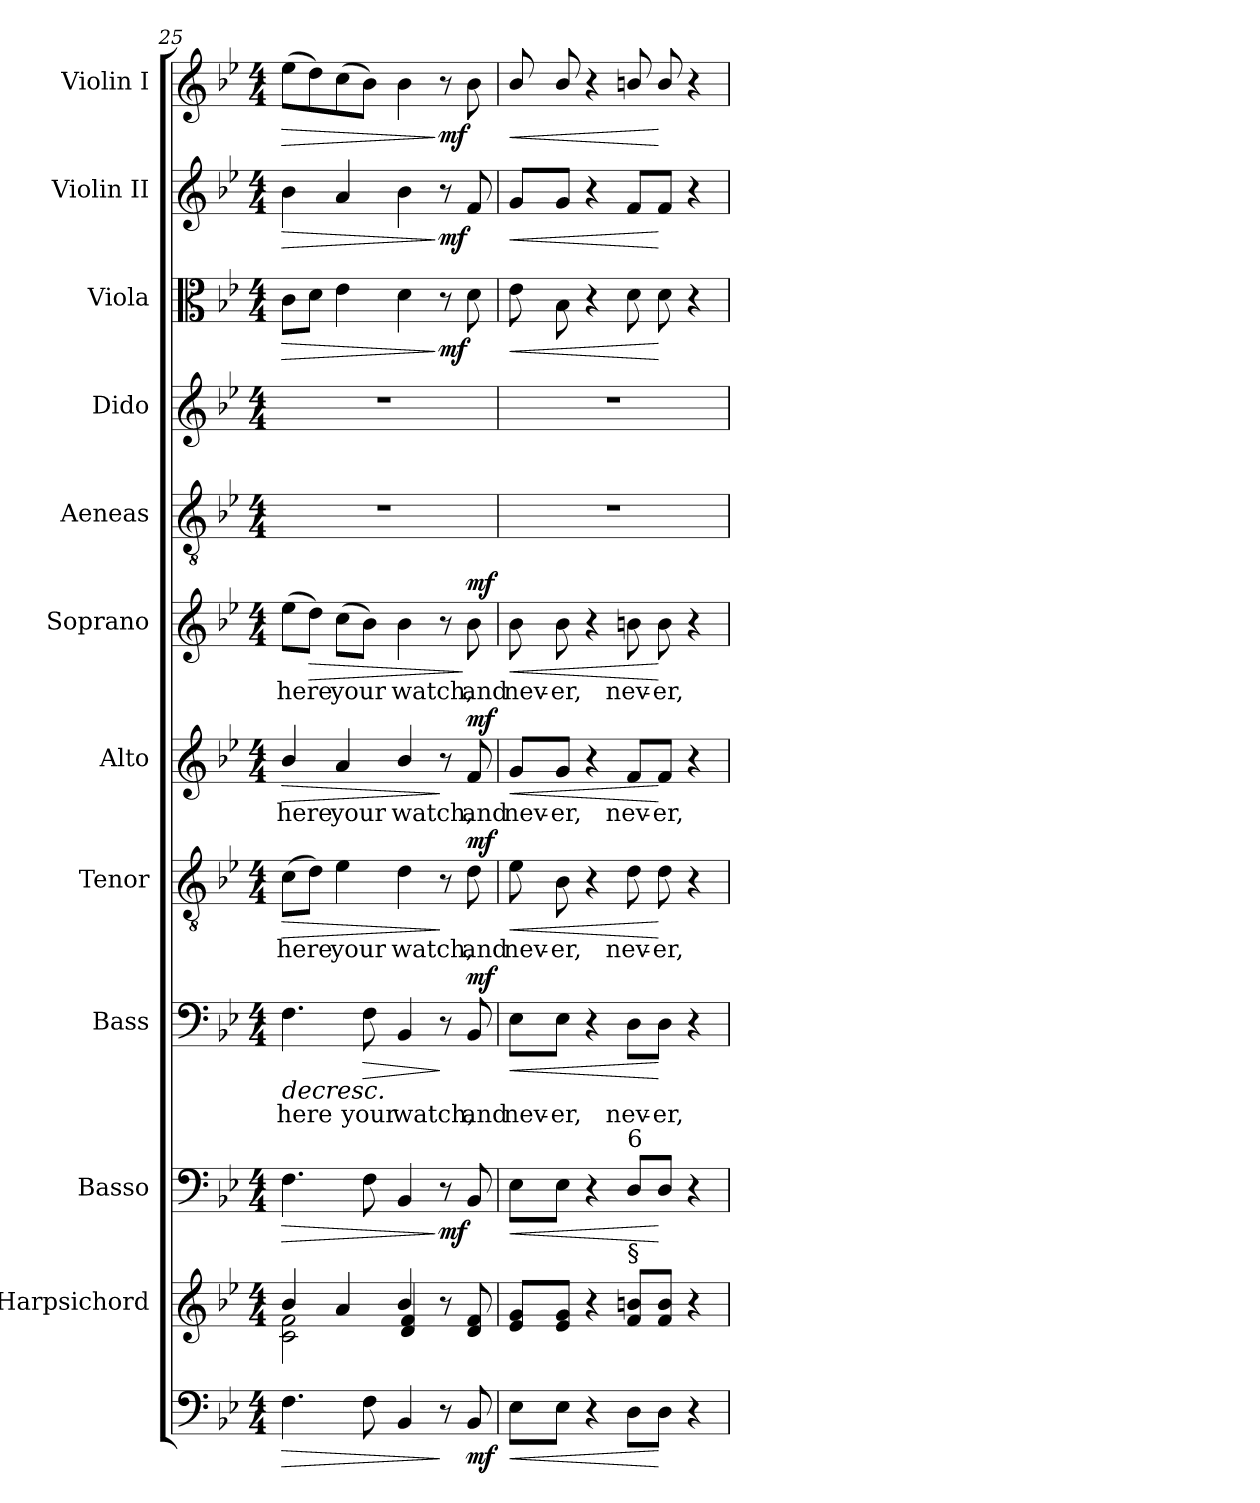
**kern	**dynam	**kern	**kern	**dynam	**kern	**text	**dynam	**kern	**text	**dynam	**kern	**text	**dynam	**kern	**text	**dynam	**kern	**kern	**kern	**dynam	**kern	**dynam	**kern	**dynam
*part12	*part12	*part11	*part10	*part10	*part9	*part9	*part9	*part8	*part8	*part8	*part7	*part7	*part7	*part6	*part6	*part6	*part5	*part4	*part3	*part3	*part2	*part2	*part1	*part1
*staff12	*staff12	*staff11	*staff10	*staff10	*staff9	*staff9	*staff9	*staff8	*staff8	*staff8	*staff7	*staff7	*staff7	*staff6	*staff6	*staff6	*staff5	*staff4	*staff3	*staff3	*staff2	*staff2	*staff1	*staff1
*	*	*I"Harpsichord	*I"Basso	*	*I"Bass	*	*	*I"Tenor	*	*	*I"Alto	*	*	*I"Soprano	*	*	*I"Aeneas	*I"Dido	*I"Viola	*	*I"Violin II	*	*I"Violin I	*
*	*	*I'Hpsc.	*I'Basso	*	*I'B.	*	*	*I'T.	*	*	*I'A.	*	*	*I'S.	*	*	*	*	*I'Viola	*	*I'Vln. II	*	*I'Vln. I	*
*clefF4	*	*clefG2	*clefF4	*	*clefF4	*	*	*clefGv2	*	*	*clefG2	*	*	*clefG2	*	*	*clefGv2	*clefG2	*clefC3	*	*clefG2	*	*clefG2	*
*	*	*	*	*	*	*	*	*ITrd7c12	*	*	*	*	*	*	*	*	*ITrd7c12	*	*	*	*	*	*	*
*k[b-e-]	*	*k[b-e-]	*k[b-e-]	*	*k[b-e-]	*	*	*k[b-e-]	*	*	*k[b-e-]	*	*	*k[b-e-]	*	*	*k[b-e-]	*k[b-e-]	*k[b-e-]	*	*k[b-e-]	*	*k[b-e-]	*
*g:	*	*g:	*g:	*	*g:	*	*	*g:	*	*	*g:	*	*	*g:	*	*	*g:	*g:	*g:	*	*g:	*	*g:	*
*M4/4	*	*M4/4	*M4/4	*	*M4/4	*	*	*M4/4	*	*	*M4/4	*	*	*M4/4	*	*	*M4/4	*M4/4	*M4/4	*	*M4/4	*	*M4/4	*
=25	=25	=25	=25	=25	=25	=25	=25	=25	=25	=25	=25	=25	=25	=25	=25	=25	=25	=25	=25	=25	=25	=25	=25	=25
!	!LO:HP:b	!	!	!LO:HP:b	!	!	!	!	!	!	!	!	!	!	!	!	!	!	!	!	!	!	!	!
*	*	*^	*	*	*	*	*	*	*	*	*	*	*	*	*	*	*	*	*	*	*	*	*	*
!	!	!	!	!	!	!	!LO:LY:b:color=#000000	!LO:HP:b	!	!	!	!	!	!	!	!	!	!	!	!	!	!	!	!	!
!	!	!	!	!	!	!	!	!	!	!LO:LY:b:color=#000000	!LO:HP:b	!	!	!	!	!	!	!	!	!	!	!	!	!	!
!	!	!	!	!	!	!	!	!	!	!	!	!	!LO:LY:b:color=#000000	!LO:HP:b	!	!	!	!	!	!	!	!	!	!	!
!	!	!	!	!	!	!	!	!	!	!	!	!	!	!	!	!LO:LY:b:color=#000000	!	!	!	!	!LO:HP:b	!	!LO:HP:b	!	!LO:HP:b
4.Fi\	>	4b-i/	2ci\ 2fi	4.Fi\	>	4.Fi\	here	>	(8Ci\L	here	>	4b-i/	here	>	(8ee-i\L	here	.	1r	1r	8ci\L	>	4b-i\	>	(8ee-i\L	>
!	!	!	!	!	!	!	!	!	!	!	!	!	!	!	!	!	!LO:HP:b	!	!	!	!	!	!	!	!
.	.	.	.	.	.	.	.	.	8Di\J)	.	.	.	.	.	8ddi\J)	.	>	.	.	8di\J	.	.	.	8ddi\)	.
!	!	!	!	!	!	!	!	!	!	!LO:LY:b:color=#000000	!	!	!	!	!	!	!	!	!	!	!	!	!	!	!
!	!	!	!	!	!	!	!	!	!	!	!	!	!LO:LY:b:color=#000000	!	!	!	!	!	!	!	!	!	!	!	!
!	!	!	!	!	!	!	!	!	!	!	!	!	!	!	!	!LO:LY:b:color=#000000	!	!	!	!	!	!	!	!	!
.	.	4ai/	.	.	.	.	.	.	4E-i\	your	.	4ai/	your	.	(8cci\L	your	.	.	.	4e-i\	.	4ai/	.	(8cci\	.
!	!	!	!	!	!	!	!LO:LY:b:color=#000000	!LO:HP:b	!	!	!	!	!	!	!	!	!	!	!	!	!	!	!	!	!
8Fi\	.	.	.	8Fi\	.	8Fi\	your	>	.	.	.	.	.	.	8b-i\J)	.	.	.	.	.	.	.	.	8b-i\J)	.
!	!	!	!	!	!	!	!LO:LY:b:color=#000000	!	!	!	!	!	!	!	!	!	!	!	!	!	!	!	!	!	!
!	!	!	!	!	!	!	!	!	!	!LO:LY:b:color=#000000	!	!	!	!	!	!	!	!	!	!	!	!	!	!	!
!	!	!	!	!	!	!	!	!	!	!	!	!	!LO:LY:b:color=#000000	!	!	!	!	!	!	!	!	!	!	!	!
!	!	!	!	!	!	!	!	!	!	!	!	!	!	!	!	!LO:LY:b:color=#000000	!	!	!	!	!	!	!	!	!
4BB-i/	.	4b-i/	4di/ 4fi	4BB-i/	.	4BB-i/	watch,	.	4Di\	watch,	.	4b-i/	watch,	.	4b-i\	watch,	.	.	.	4di\	.	4b-i\	.	4b-i\	.
8r	]	8r	4ryy	8r	] mf	8r	.	] ]	8r	.	]	8r	.	]	8r	.	.	.	.	8r	] mf	8r	] mf	8r	] mf
!	!	!	!	!	!	!	!LO:LY:b:color=#000000	!	!	!	!	!	!	!	!	!	!	!	!	!	!	!	!	!	!
!	!	!	!	!	!	!	!	!	!	!LO:LY:b:color=#000000	!	!	!	!	!	!	!	!	!	!	!	!	!	!	!
!	!	!	!	!	!	!	!	!	!	!	!	!	!LO:LY:b:color=#000000	!	!	!	!	!	!	!	!	!	!	!	!
!	!	!	!	!	!	!	!	!	!	!	!	!	!	!	!	!LO:LY:b:color=#000000	!	!	!	!	!	!	!	!	!
8BB-i/	mf	8di/ 8fi	.	8BB-i/	.	8BB-i/	and	mf	8Di\	and	mf	8fi/	and	mf	8b-i\	and	] mf	.	.	8di\	.	8fi/	.	8b-i\	.
*	*	*v	*v	*	*	*	*	*	*	*	*	*	*	*	*	*	*	*	*	*	*	*	*	*	*
!!LO:PB:g=z
=26	=26	=26	=26	=26	=26	=26	=26	=26	=26	=26	=26	=26	=26	=26	=26	=26	=26	=26	=26	=26	=26	=26	=26	=26
!	!LO:HP:b	!	!	!LO:HP:b	!	!	!	!	!	!	!	!	!	!	!	!	!	!	!	!	!	!	!	!
!	!	!	!	!	!	!LO:LY:b:color=#000000	!LO:HP:b	!	!	!	!	!	!	!	!	!	!	!	!	!	!	!	!	!
!	!	!	!	!	!	!	!	!	!LO:LY:b:color=#000000	!LO:HP:b	!	!	!	!	!	!	!	!	!	!	!	!	!	!
!	!	!	!	!	!	!	!	!	!	!	!	!LO:LY:b:color=#000000	!LO:HP:b	!	!	!	!	!	!	!	!	!	!	!
!	!	!	!	!	!	!	!	!	!	!	!	!	!	!	!LO:LY:b:color=#000000	!LO:HP:b	!	!	!	!LO:HP:b	!	!LO:HP:b	!	!LO:HP:b
8E-i\L	<	8e-i/ 8giL	8E-i\L	<	8E-i\L	nev-	<	8E-i\	nev-	<	8gi/L	nev-	<	8b-i\	nev-	<	1r	1r	8e-i\	<	8gi/L	<	8b-i/	<
!	!	!	!	!	!	!LO:LY:b:color=#000000	!	!	!	!	!	!	!	!	!	!	!	!	!	!	!	!	!	!
!	!	!	!	!	!	!	!	!	!LO:LY:b:color=#000000	!	!	!	!	!	!	!	!	!	!	!	!	!	!	!
!	!	!	!	!	!	!	!	!	!	!	!	!LO:LY:b:color=#000000	!	!	!	!	!	!	!	!	!	!	!	!
!	!	!	!	!	!	!	!	!	!	!	!	!	!	!	!LO:LY:b:color=#000000	!	!	!	!	!	!	!	!	!
8E-i\J	.	8e-i/ 8giJ	8E-i\J	.	8E-i\J	-er,	.	8BB-i\	-er,	.	8gi/J	-er,	.	8b-i\	-er,	.	.	.	8B-i\	.	8gi/J	.	8b-i/	.
4r	.	4r	4r	.	4r	.	.	4r	.	.	4r	.	.	4r	.	.	.	.	4r	.	4r	.	4r	.
!	!	!	!	!	!	!LO:LY:b:color=#000000	!	!	!	!	!	!	!	!	!	!	!	!	!	!	!	!	!	!
!	!	!	!	!	!	!	!	!	!LO:LY:b:color=#000000	!	!	!	!	!	!	!	!	!	!	!	!	!	!	!
!	!	!	!	!	!	!	!	!	!	!	!	!LO:LY:b:color=#000000	!	!	!	!	!	!	!	!	!	!	!	!
!	!	!	!LO:TX:b:t=§	!	!	!	!	!	!	!	!	!	!	!	!	!	!	!	!	!	!	!	!	!
!	!	!	!LO:TX:t=6	!	!	!	!	!	!	!	!	!	!	!	!	!	!	!	!	!	!	!	!	!
!	!	!	!	!	!	!	!	!	!	!	!	!	!	!	!LO:LY:b:color=#000000	!	!	!	!	!	!	!	!	!
8Di\L	.	8fi/ 8bniL	8Di/L	.	8Di\L	nev-	.	8Di\	nev-	.	8fi/L	nev-	.	8bni\	nev-	.	.	.	8di\	.	8fi/L	.	8bni/	.
!	!	!	!	!	!	!LO:LY:b:color=#000000	!	!	!	!	!	!	!	!	!	!	!	!	!	!	!	!	!	!
!	!	!	!	!	!	!	!	!	!LO:LY:b:color=#000000	!	!	!	!	!	!	!	!	!	!	!	!	!	!	!
!	!	!	!	!	!	!	!	!	!	!	!	!LO:LY:b:color=#000000	!	!	!	!	!	!	!	!	!	!	!	!
!	!	!	!	!	!	!	!	!	!	!	!	!	!	!	!LO:LY:b:color=#000000	!	!	!	!	!	!	!	!	!
8Di\J	[	8fi/ 8biJ	8Di/J	[	8Di\J	-er,	[	8Di\	-er,	[	8fi/J	-er,	[	8bi\	-er,	[	.	.	8di\	[	8fi/J	[	8bi/	[
4r	.	4r	4r	.	4r	.	.	4r	.	.	4r	.	.	4r	.	.	.	.	4r	.	4r	.	4r	.
=	=	=	=	=	=	=	=	=	=	=	=	=	=	=	=	=	=	=	=	=	=	=	=	=
*-	*-	*-	*-	*-	*-	*-	*-	*-	*-	*-	*-	*-	*-	*-	*-	*-	*-	*-	*-	*-	*-	*-	*-	*-
